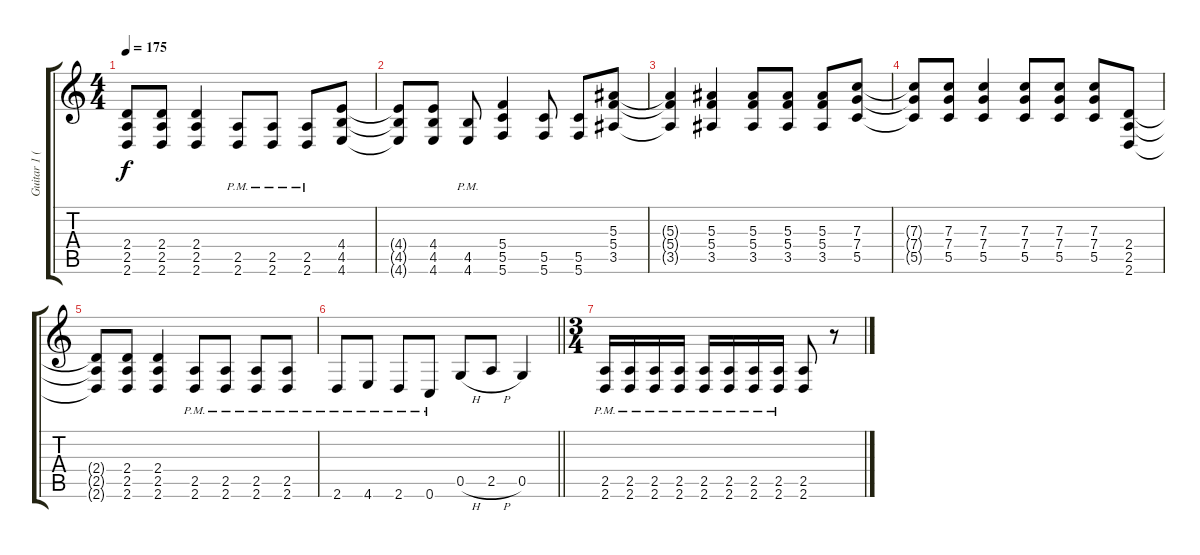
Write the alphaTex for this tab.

\track ("Guitar 1 (Distorted- Tuck)" "Guitar 1 (") {instrument distortionguitar}
\staff {score tabs}
\tuning (D4 A3 F3 C3 G2 C2) {hide}
\ts (4 4)
\tempo 175
\clef g2
\ks c
(2.4{t} 2.5{t} 2.6{t}).8{dy f} (2.4 2.5 2.6).8 (2.4 2.5 2.6).4 (2.5{pm} 2.6{pm}).8 (2.5{pm} 2.6{pm}).8 (2.5{pm} 2.6{pm}).8 (4.4 4.5 4.6).8 |
(4.4{t} 4.5{t} 4.6{t}).8 (4.4 4.5 4.6).8 (4.5{pm} 4.6{pm}).8 (5.4 5.5 5.6).4 (5.5 5.6).8 (5.5 5.6).8 (5.3 5.4 3.5).8 |
(5.3{t} 5.4{t} 3.5{t}).4 (5.3 5.4 3.5).4 (5.3 5.4 3.5).8 (5.3 5.4 3.5).8 (5.3 5.4 3.5).8 (7.3 7.4 5.5).8 |
(7.3{t} 7.4{t} 5.5{t}).8 (7.3 7.4 5.5).8 (7.3 7.4 5.5).4 (7.3 7.4 5.5).8 (7.3 7.4 5.5).8 (7.3 7.4 5.5).8 (2.4 2.5 2.6).8 |
(2.4{t} 2.5{t} 2.6{t}).8 (2.4 2.5 2.6).8 (2.4 2.5 2.6).4 (2.5{pm} 2.6{pm}).8 (2.5{pm} 2.6{pm}).8 (2.5{pm} 2.6{pm}).8 (2.5{pm} 2.6{pm}).8 |
\barLineRight lightlight
2.6{pm}.8 4.6{pm}.8 2.6{pm}.8 0.6{pm}.8 0.5{h}.8 2.5{h}.8 0.5.4 |
\ts (3 4)
(2.5{pm} 2.6{pm}).16 (2.5{pm} 2.6{pm}).16 (2.5{pm} 2.6{pm}).16 (2.5{pm} 2.6{pm}).16 (2.5{pm} 2.6{pm}).16 (2.5{pm} 2.6{pm}).16 (2.5{pm} 2.6{pm}).16 (2.5{pm} 2.6{pm}).16 (2.5 2.6).8 r.8
